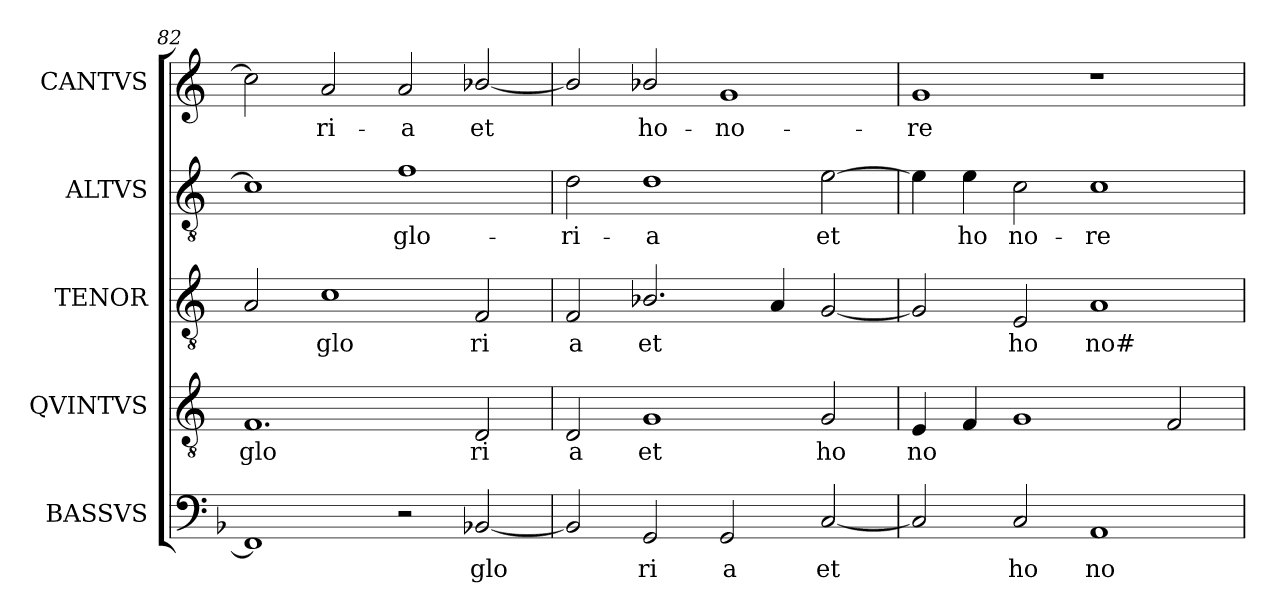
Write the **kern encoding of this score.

**kern	**text	**kern	**text	**kern	**text	**kern	**text	**kern	**text
*part5	*part5	*part4	*part4	*part3	*part3	*part2	*part2	*part1	*part1
*staff5	*staff5	*staff4	*staff4	*staff3	*staff3	*staff2	*staff2	*staff1	*staff1
*I"BASSVS	*	*I"QVINTVS	*	*I"TENOR	*	*I"ALTVS	*	*I"CANTVS	*
*clefF4	*	*clefGv2	*	*clefGv2	*	*clefGv2	*	*clefG2	*
*	*	*ITrd-3c-5	*	*ITrd-3c-5	*	*ITrd-3c-5	*	*ITrd-3c-5	*
*k[b-]	*	*k[b-]	*	*k[b-]	*	*k[b-]	*	*k[b-]	*
*F:	*	*F:	*	*F:	*	*F:	*	*F:	*
=82	=82	=82	=82	=82	=82	=82	=82	=82	=82
!	!LO:LY:b:cj	!	!LO:LY:b:cj	!	!LO:LY:b:cj	!	!LO:LY:b:cj	!	!LO:LY:b:cj
1FF]	.	1.B-	glo	2d/	.	1f]	.	2ff\]	--
!	!	!	!	!	!LO:LY:b:cj	!	!	!	!LO:LY:b:cj
.	.	.	.	1f	glo	.	.	2dd/	-ri-
!	!	!	!	!	!	!	!LO:LY:b:cj	!	!LO:LY:b:cj
2r	.	.	.	.	.	1b-	glo-	2dd/	-a
!	!LO:LY:b:cj	!	!LO:LY:b:cj	!	!LO:LY:b:cj	!	!	!	!LO:LY:b:cj
[<2BB-X/	glo	2G/	ri	2B-/	ri	.	.	[<2ee-X/	et
=83	=83	=83	=83	=83	=83	=83	=83	=83	=83
!	!LO:LY:b:cj	!	!LO:LY:b:cj	!	!LO:LY:b:cj	!	!LO:LY:b:cj	!	!LO:LY:b:cj
2BB-/]	.	2G/	a	2B-/	a	2g\	-ri-	2ee-/]	.
!	!LO:LY:b:cj	!	!LO:LY:b:cj	!	!LO:LY:b:cj	!	!LO:LY:b:cj	!	!LO:LY:b:cj
2GG/	ri	1c	et	2.e-/	et	1g	-a	2ee-X/	ho-
!	!LO:LY:b:cj	!	!	!	!	!	!	!	!LO:LY:b:cj
2GG/	a	.	.	.	.	.	.	1cc	-no-
!	!	!	!	!	!LO:LY:b:cj	!	!	!	!
.	.	.	.	4d/	.	.	.	.	.
!	!LO:LY:b:cj	!	!LO:LY:b:cj	!	!LO:LY:b:cj	!	!LO:LY:b:cj	!	!
[<2C/	et	2c/	ho	[<2c/	.	[>2a\	et	.	.
=84	=84	=84	=84	=84	=84	=84	=84	=84	=84
!	!LO:LY:b:cj	!	!LO:LY:b:cj	!	!LO:LY:b:cj	!	!LO:LY:b:cj	!	!LO:LY:b:cj
2C/]	.	4A/	no	2c/]	.	4a\]	.	1cc	-re
!	!	!	!LO:LY:b:cj	!	!	!	!LO:LY:b:cj	!	!
.	.	4B-/	.	.	.	4a\	ho	.	.
!	!LO:LY:b:cj	!	!LO:LY:b:cj	!	!LO:LY:b:cj	!	!LO:LY:b:cj	!	!
2C/	ho	1c	.	2A/	ho	2f\	no-	.	.
!	!LO:LY:b:cj	!	!	!	!LO:LY:b:cj	!	!LO:LY:b:cj	!	!
1AA	no	.	.	1d	no#	1f	-re	1r	.
!	!	!	!LO:LY:b:cj	!	!	!	!	!	!
.	.	2B-/	.	.	.	.	.	.	.
=	=	=	=	=	=	=	=	=	=
*-	*-	*-	*-	*-	*-	*-	*-	*-	*-
